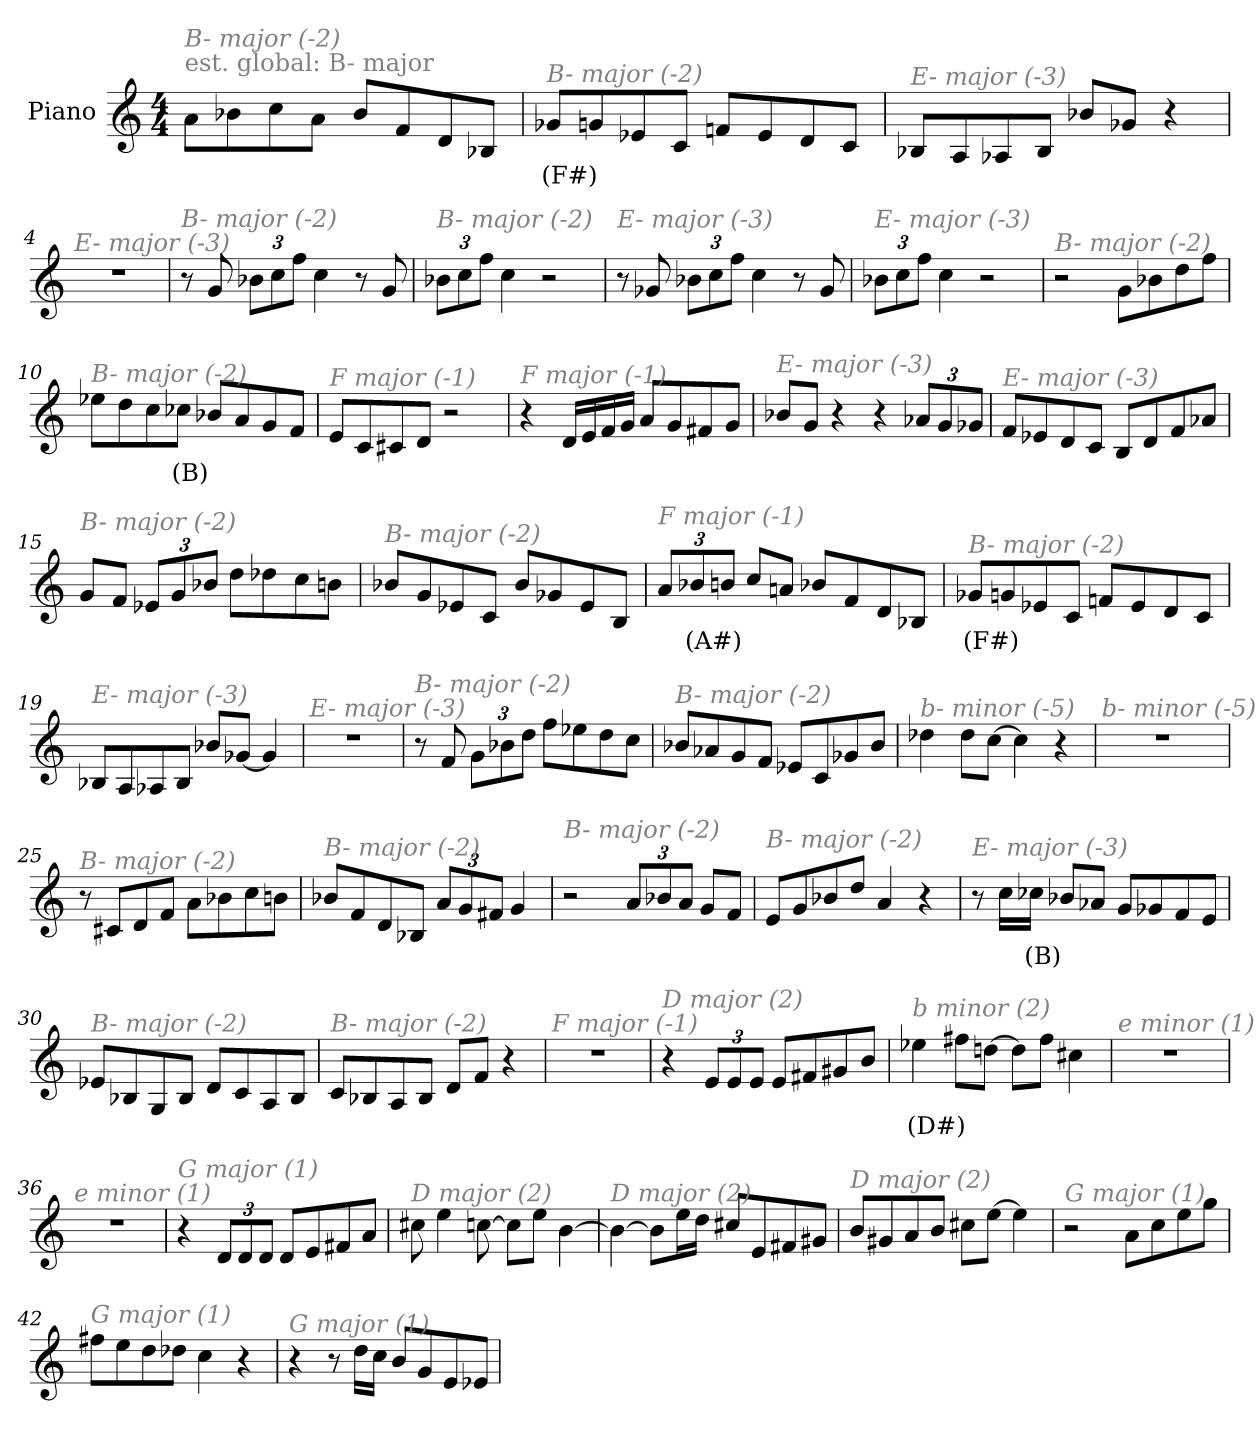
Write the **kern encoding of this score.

**kern	**text
*part1	*part1
*staff1	*staff1
*I"Piano	*
*I'Pno	*
*clefG2	*
*k[]	*
*M4/4	*
*MM308	*
=1	=1
!LO:TX:a:color=#808080:t=est. global&colon; B- major	!
!LO:TX:i:color=#808080:t=B- major (-2)	!
8a\L	.
8b-X\	.
8cc\	.
8a\J	.
8b-/L	.
8f/	.
8d/	.
8B-X/J	.
=2	=2
!LO:TX:i:color=#808080:t=B- major (-2)	!
8g-Xi/L	(F#)
8g/	.
8e-X/	.
8c/J	.
8fn/L	.
8e-/	.
8d/	.
8c/J	.
=3	=3
!LO:TX:i:color=#808080:t=E- major (-3)	!
8B-X/L	.
8A/	.
8A-X/	.
8B-/J	.
8b-X/L	.
8g-X/J	.
4r	.
=4	=4
!LO:TX:i:color=#808080:t=E- major (-3)	!
1r	.
!!LO:LB:g=z
=5	=5
!LO:TX:i:color=#808080:t=B- major (-2)	!
8r	.
8g/	.
*Xbrackettup	*
12b-X\L	.
12cc\	.
12ff\J	.
4cc\	.
8r	.
8g/	.
=6	=6
!LO:TX:i:color=#808080:t=B- major (-2)	!
12b-X\L	.
12cc\	.
12ff\J	.
4cc\	.
2r	.
=7	=7
!LO:TX:i:color=#808080:t=E- major (-3)	!
8r	.
8g-X/	.
12b-X\L	.
12cc\	.
12ff\J	.
4cc\	.
8r	.
8g-/	.
=8	=8
!LO:TX:i:color=#808080:t=E- major (-3)	!
12b-X\L	.
12cc\	.
12ff\J	.
4cc\	.
2r	.
=9	=9
!LO:TX:i:color=#808080:t=B- major (-2)	!
2r	.
8g\L	.
8b-X\	.
8dd\	.
8ff\J	.
!!LO:LB:g=z
=10	=10
!LO:TX:i:color=#808080:t=B- major (-2)	!
8ee-X\L	.
8dd\	.
8cc\	.
8cc-Xi\J	(B)
8b-X/L	.
8a/	.
8g/	.
8f/J	.
=11	=11
!LO:TX:i:color=#808080:t=F major (-1)	!
8e/L	.
8c/	.
8c#X/	.
8d/J	.
2r	.
=12	=12
!LO:TX:i:color=#808080:t=F major (-1)	!
4r	.
16d/LL	.
16e/	.
16f/	.
16g/JJ	.
8a/L	.
8g/	.
8f#X/	.
8g/J	.
=13	=13
!LO:TX:i:color=#808080:t=E- major (-3)	!
8b-X/L	.
8g/J	.
4r	.
4r	.
12a-X/L	.
12g/	.
12g-X/J	.
!!LO:LB:g=z
=14	=14
!LO:TX:i:color=#808080:t=E- major (-3)	!
8f/L	.
8e-X/	.
8d/	.
8c/J	.
8B/L	.
8d/	.
8f/	.
8a-X/J	.
=15	=15
!LO:TX:i:color=#808080:t=B- major (-2)	!
8g/L	.
8f/J	.
12e-X/L	.
12g/	.
12b-X/J	.
8dd\L	.
8dd-X\	.
8cc\	.
8bn\J	.
=16	=16
!LO:TX:i:color=#808080:t=B- major (-2)	!
8b-X/L	.
8g/	.
8e-X/	.
8c/J	.
8b-/L	.
8g-X/	.
8e-/	.
8B/J	.
=17	=17
!LO:TX:i:color=#808080:t=F major (-1)	!
12a/L	.
12b-Xi/	(A#)
12b/J	.
8cc/L	.
8an/J	.
8b-X/L	.
8f/	.
8d/	.
8B-X/J	.
!!LO:LB:g=z
=18	=18
!LO:TX:i:color=#808080:t=B- major (-2)	!
8g-Xi/L	(F#)
8g/	.
8e-X/	.
8c/J	.
8fn/L	.
8e-/	.
8d/	.
8c/J	.
=19	=19
!LO:TX:i:color=#808080:t=E- major (-3)	!
8B-X/L	.
8A/	.
8A-X/	.
8B-/J	.
8b-X/L	.
[8g-X/J	.
4g-/]	.
=20	=20
!LO:TX:i:color=#808080:t=E- major (-3)	!
1r	.
=21	=21
!LO:TX:i:color=#808080:t=B- major (-2)	!
8r	.
8f/	.
12g\L	.
12b-X\	.
12dd\J	.
8ff\L	.
8ee-X\	.
8dd\	.
8cc\J	.
!!LO:LB:g=z
=22	=22
!LO:TX:i:color=#808080:t=B- major (-2)	!
8b-X/L	.
8a-X/	.
8g/	.
8f/J	.
8e-X/L	.
8c/	.
8g-X/	.
8b-/J	.
=23	=23
!LO:TX:i:color=#808080:t=b- minor (-5)	!
4dd-X\	.
8dd-\L	.
[8cc\J	.
4cc\]	.
4r	.
=24	=24
!LO:TX:i:color=#808080:t=b- minor (-5)	!
1r	.
=25	=25
!LO:TX:i:color=#808080:t=B- major (-2)	!
8r	.
8c#X/L	.
8d/	.
8f/J	.
8a\L	.
8b-X\	.
8cc\	.
8bn\J	.
=26	=26
!LO:TX:i:color=#808080:t=B- major (-2)	!
8b-X/L	.
8f/	.
8d/	.
8B-X/J	.
12a/L	.
12g/	.
12f#X/J	.
4g/	.
!!LO:LB:g=z
=27	=27
!LO:TX:i:color=#808080:t=B- major (-2)	!
2r	.
12a/L	.
12b-X/	.
12a/J	.
8g/L	.
8f/J	.
=28	=28
!LO:TX:i:color=#808080:t=B- major (-2)	!
8e/L	.
8g/	.
8b-X/	.
8dd/J	.
4a/	.
4r	.
=29	=29
!LO:TX:i:color=#808080:t=E- major (-3)	!
8r	.
16cc\LL	.
16cc-Xi\JJ	(B)
8b-X/L	.
8a-X/J	.
8g/L	.
8g-X/	.
8f/	.
8e/J	.
=30	=30
!LO:TX:i:color=#808080:t=B- major (-2)	!
8e-X/L	.
8B-X/	.
8G/	.
8B-/J	.
8d/L	.
8c/	.
8A/	.
8B-/J	.
!!LO:LB:g=z
=31	=31
!LO:TX:i:color=#808080:t=B- major (-2)	!
8c/L	.
8B-X/	.
8A/	.
8B-/J	.
8d/L	.
8f/J	.
4r	.
=32	=32
!LO:TX:i:color=#808080:t=F major (-1)	!
1r	.
=33	=33
!LO:TX:i:color=#808080:t=D major (2)	!
4r	.
12e/L	.
12e/	.
12e/J	.
8e/L	.
8f#X/	.
8g#X/	.
8b/J	.
=34	=34
!LO:TX:i:color=#808080:t=b minor (2)	!
4ee-Xi\	(D#)
8ff#X\L	.
[8ddn\J	.
8dd\L]	.
8ff#\J	.
4cc#X\	.
=35	=35
!LO:TX:i:color=#808080:t=e minor (1)	!
1r	.
=36	=36
!LO:TX:i:color=#808080:t=e minor (1)	!
1r	.
!!LO:LB:g=z
=37	=37
!LO:TX:i:color=#808080:t=G major (1)	!
4r	.
12d/L	.
12d/	.
12d/J	.
8d/L	.
8e/	.
8f#X/	.
8a/J	.
=38	=38
!LO:TX:i:color=#808080:t=D major (2)	!
8cc#X\	.
4ee\	.
[8ccn\	.
8cc\L]	.
8ee\J	.
[4b\	.
=39	=39
!LO:TX:i:color=#808080:t=D major (2)	!
4b\_	.
8b\L]	.
16ee\L	.
16dd\JJ	.
8cc#X/L	.
8e/	.
8f#X/	.
8g#X/J	.
=40	=40
!LO:TX:i:color=#808080:t=D major (2)	!
8b/L	.
8g#X/	.
8a/	.
8b/J	.
8cc#X\L	.
[8ee\J	.
4ee\]	.
!!LO:LB:g=z
=41	=41
!LO:TX:i:color=#808080:t=G major (1)	!
2r	.
8a\L	.
8cc\	.
8ee\	.
8gg\J	.
=42	=42
!LO:TX:i:color=#808080:t=G major (1)	!
8ff#X\L	.
8ee\	.
8dd\	.
8dd-X\J	.
4cc\	.
4r	.
=43	=43
!LO:TX:i:color=#808080:t=G major (1)	!
4r	.
8r	.
16dd\LL	.
16cc\JJ	.
8b/L	.
8g/	.
8e/	.
8e-X/J	.
=	=
*-	*-
